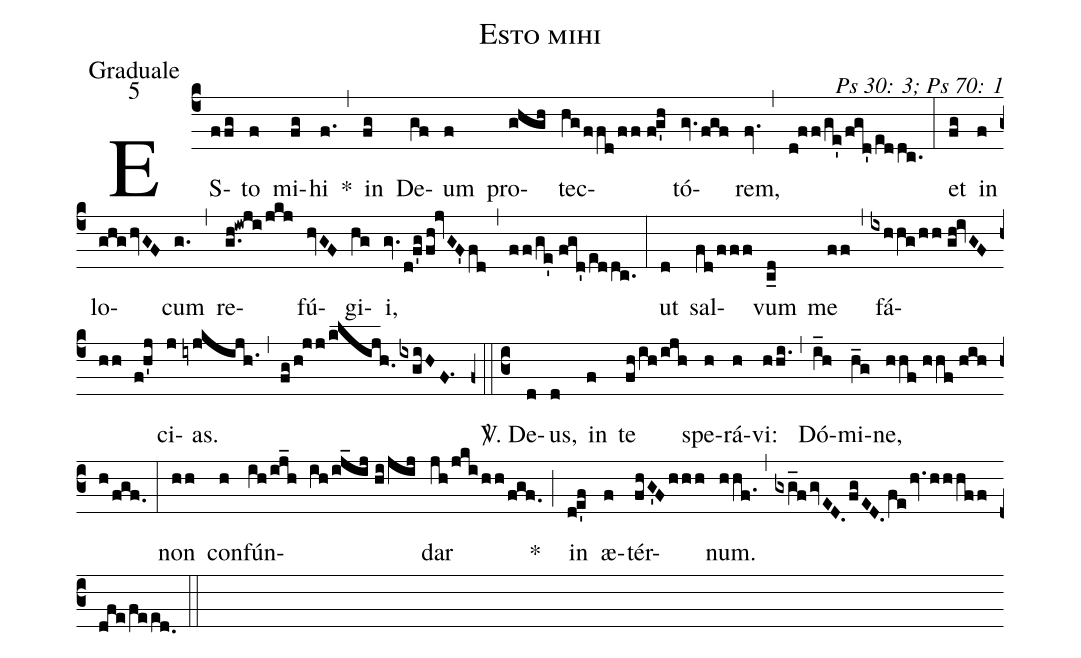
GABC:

name: Esto mihi;
office-part: Graduale;
mode: 5;
commentary: Ps 30: 3; Ps 70: 1;
%%
(c4) ES(ffg)to(f) mi(fg)hi(f.) *(,) in(fg) De(gf)um(f) pro(ghgh)tec(hg/ffd/ff//f!g'h)tó(gv.fgf)rem,(fv.) (,) (d!ff/ge'/fgd'/eddc.) (:)
et(fg) in(f) lo(ghg/hvGF)cum(g.) (,) re(g.h!iwji/jkj)fú(hvGF)gi(hg)i,(gv./d!f'g/fh!jvGF'/fd) (,) (ff/ge'//fgd'/eddc.) (:)
ut(d) sal(fd/fff)vum(c_d) me(ff) (,) fá(ixhhg/hh//gh!ivGF/hh f!h'j)ci(j)as.(iyjkijh.) (,) (fg/h!jj/klijh.0/ixgiHF.1) (z0::c3)
<sp>V/</sp>. De(d)us,(d) in(f) te(fh/ih/ijh) spe(h)rá(h)vi:(hhi.) (,) Dó(i_h)mi(h_g)ne,(hhf//hhf//hihh/fgf.) (:)
non(hh) con(h)fún(ih/ij_h ih/ij_ij//hi/jij)dar(jh/jki/hh/fgf.) *(;) in(d!e'f) æ(f)tér(fhG'F/hhh)num.(hhf.) (,) (gxg_f/gvED./fgED./fe/hv.hhhff//dfe/feed.0) (::)
